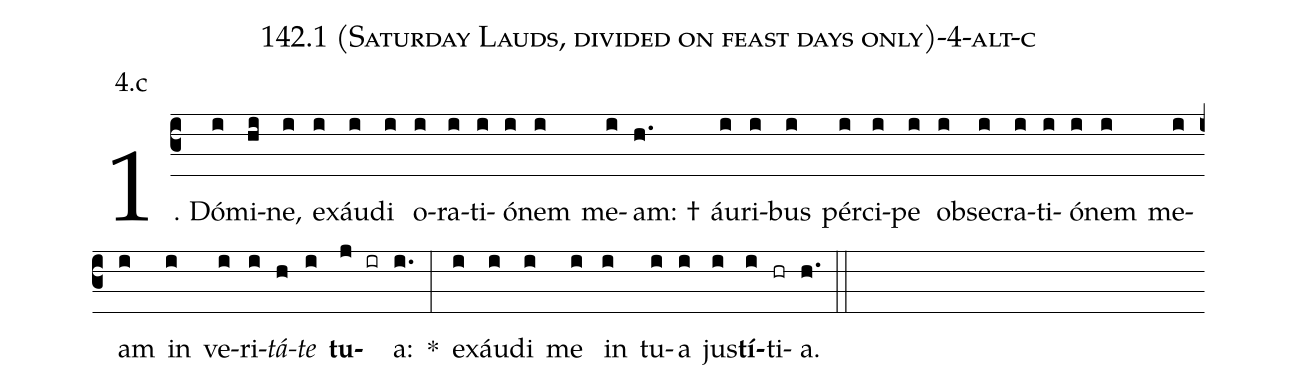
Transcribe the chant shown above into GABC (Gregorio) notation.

name: 142.1 (Saturday Lauds, divided on feast days only)-4-alt-c;
annotation: 4.c;
%%
(c3)1. Dó(i)mi(hi)ne,(i) ex(i)áu(i)di(i) o(i)ra(i)ti(i)ó(i)nem(i) me(i)am: †(h.) áu(i)ri(i)bus(i) pér(i)ci(i)pe(i) ob(i)se(i)cra(i)ti(i)ó(i)nem(i) me(i)am(i) in(i) ve(i)ri(i)<i>tá</i>(h)<i>te</i>(i) <b>tu</b>(j ir)a:(i.) *(:) ex(i)áu(i)di(i) me(i) in(i) tu(i)a(i) jus(i)<b>tí</b>(i)ti(hr)a.(h.) (::)
